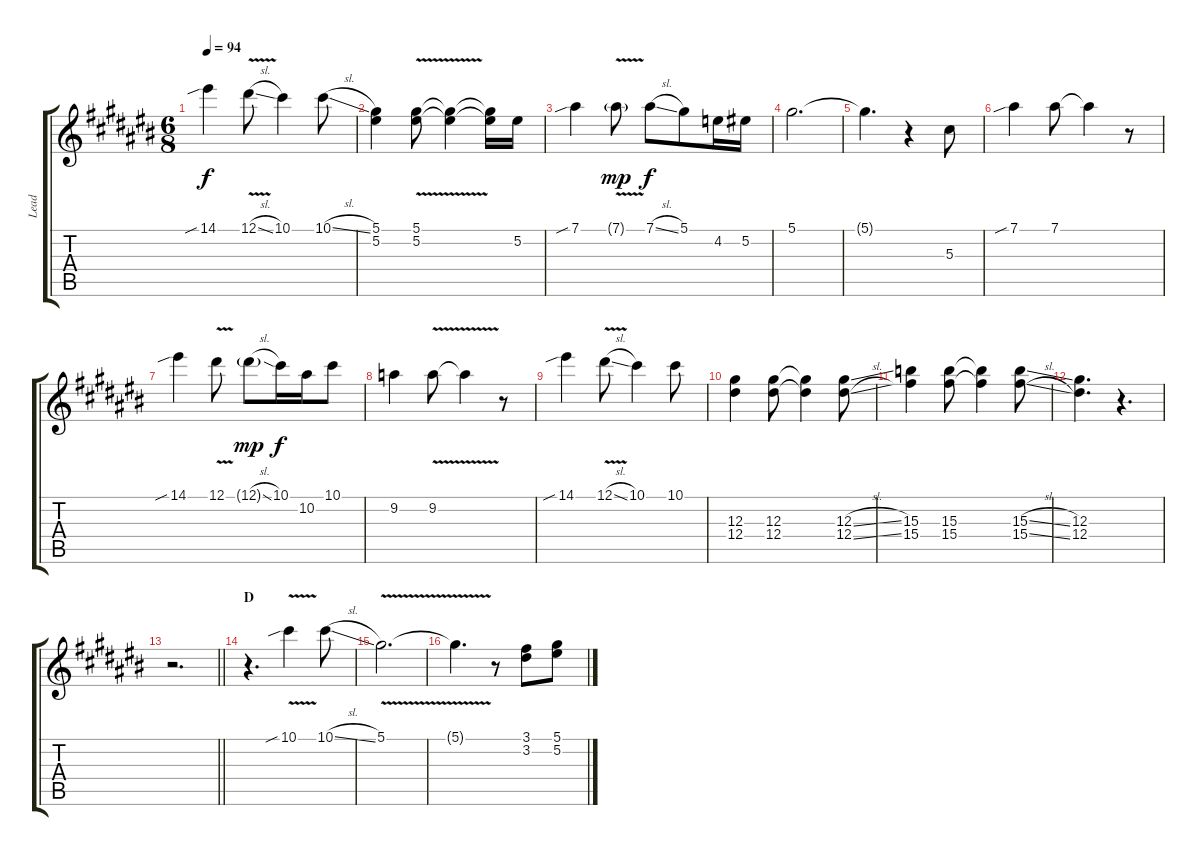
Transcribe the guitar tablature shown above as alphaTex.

\track ("Lead" "Lead") {instrument electricguitarjazz}
\staff {score tabs}
\tuning (Eb4 C4 Ab3 Eb3 C3 Ab2) {hide}
\ts (6 8)
\tempo 94
\clef g2
\ks c#
14.1{sib}.4{dy f} 12.1{v sl}.8 10.1.4 10.1{sl}.8 |
(5.1 5.2).4 (5.1{v} 5.2{v}).8 (5.1{t} 5.2{t}).4 (5.1{t} 5.2{t}).16 5.2.16 |
7.1{sib}.4 7.1{v g}.8{dy mp} 7.1{sl}.8{dy f} 5.1.8 4.2.16 5.2.16 |
5.1.2{d} |
5.1{t}.4{d} r.4 5.3.8 |
7.1{sib}.4 7.1.8 7.1{t}.4 r.8 |
14.1{sib}.4 12.1{v}.8 12.1{sl g}.8{dy mp} 10.1.16{dy f} 10.2.16 10.1.8 |
9.2.4 9.2{v}.8 9.2{t}.4 r.8 |
14.1{sib}.4 12.1{v sl}.8 10.1.4 10.1.8 |
(12.3 12.4).4 (12.3 12.4).8 (12.3{t} 12.4{t}).4 (12.3{sl} 12.4{sl}).8 |
(15.3 15.4).4 (15.3 15.4).8 (15.3{t} 15.4{t}).4 (15.3{sl} 15.4{sl}).8 |
(12.3 12.4).4{d} r.4{d} |
\barLineRight lightlight
r.2{d} |
\section ("" "D")
r.4{d} 10.1{v sib}.4 10.1{sl}.8 |
5.1{v}.2{d} |
5.1{t}.4{d} r.8 (3.1 3.2).8 (5.1 5.2).8
